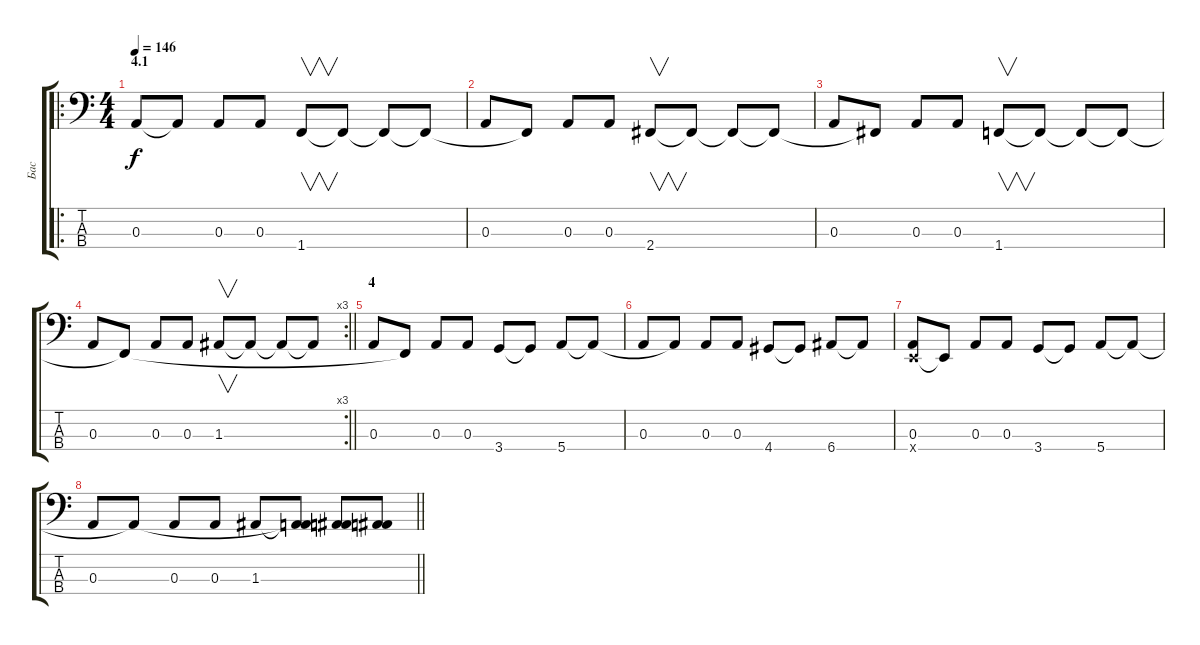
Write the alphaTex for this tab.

\track ("Бас" "Бас") {instrument electricbassfinger}
\staff {score tabs}
\tuning (G2 D2 A1 E1) {hide}
\ro
\ts (4 4)
\section ("" "4.1")
\tempo 146
\clef f4
\ks c
0.3.8{dy f} 0.3{t}.8 0.3.8 0.3.8 1.4.8{v} 1.4{t}.8 1.4{t}.8 1.4{t}.8 |
0.3.8 1.4{t}.8 0.3.8 0.3.8 2.4.8{v} 2.4{t}.8 2.4{t}.8 2.4{t}.8 |
0.3.8 2.4{t}.8 0.3.8 0.3.8 1.4.8{v} 1.4{t}.8 1.4{t}.8 1.4{t}.8 |
\rc 3
\barLineRight lightlight
0.3.8 1.4{t}.8 0.3.8 0.3.8 1.3.8{v} 1.3{t}.8 1.3{t}.8 1.3{t}.8 |
\section ("" "4")
0.3.8 1.4{t}.8 0.3.8 0.3.8 3.4.8 3.4{t}.8 5.4.8 5.4{t}.8 |
0.3.8 5.4{t}.8 0.3.8 0.3.8 4.4.8 4.4{t}.8 6.4.8 6.4{t}.8 |
(0.3 0.4{x}).8 0.4{t}.8 0.3.8 0.3.8 3.4.8 3.4{t}.8 5.4.8 5.4{t}.8 |
\barLineRight lightlight
0.3.8 5.4{t}.8 0.3.8 0.3.8 1.3.8 (1.3{t} 5.4{t}).8 (1.3{t} 5.4{t}).8 (1.3{t} 5.4{t}).8
